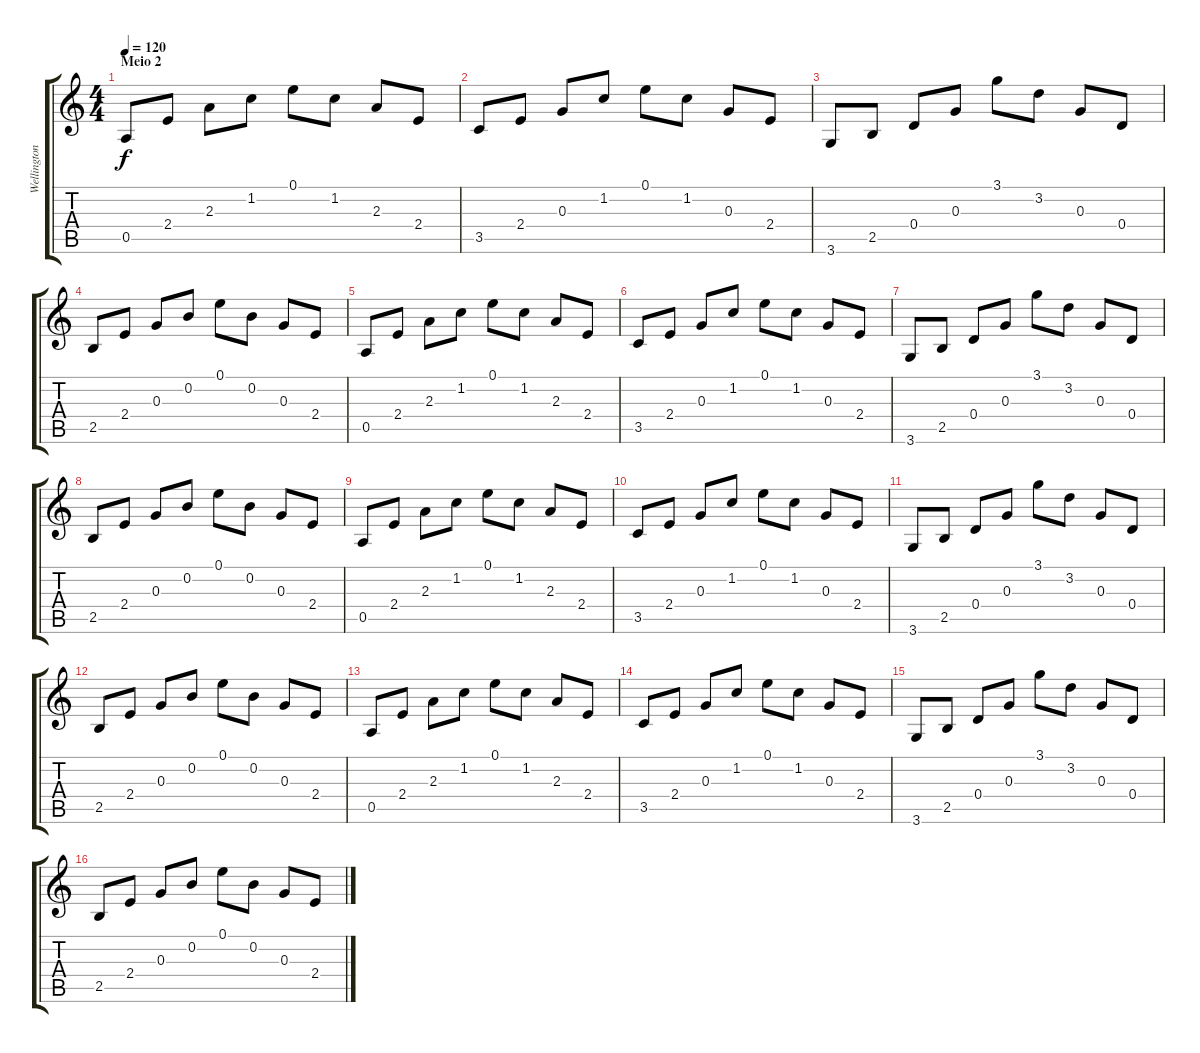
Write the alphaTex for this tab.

\track ("Wellington" "Wellington") {instrument acousticguitarnylon}
\staff {score tabs}
\tuning (E4 B3 G3 D3 A2 E2) {hide}
\ts (4 4)
\section ("" "Meio 2")
\tempo 120
\clef g2
\ks c
0.5.8{dy f} 2.4.8 2.3.8 1.2.8 0.1.8 1.2.8 2.3.8 2.4.8 |
3.5.8 2.4.8 0.3.8 1.2.8 0.1.8 1.2.8 0.3.8 2.4.8 |
3.6.8 2.5.8 0.4.8 0.3.8 3.1.8 3.2.8 0.3.8 0.4.8 |
2.5.8 2.4.8 0.3.8 0.2.8 0.1.8 0.2.8 0.3.8 2.4.8 |
0.5.8 2.4.8 2.3.8 1.2.8 0.1.8 1.2.8 2.3.8 2.4.8 |
3.5.8 2.4.8 0.3.8 1.2.8 0.1.8 1.2.8 0.3.8 2.4.8 |
3.6.8 2.5.8 0.4.8 0.3.8 3.1.8 3.2.8 0.3.8 0.4.8 |
2.5.8 2.4.8 0.3.8 0.2.8 0.1.8 0.2.8 0.3.8 2.4.8 |
0.5.8 2.4.8 2.3.8 1.2.8 0.1.8 1.2.8 2.3.8 2.4.8 |
3.5.8 2.4.8 0.3.8 1.2.8 0.1.8 1.2.8 0.3.8 2.4.8 |
3.6.8 2.5.8 0.4.8 0.3.8 3.1.8 3.2.8 0.3.8 0.4.8 |
2.5.8 2.4.8 0.3.8 0.2.8 0.1.8 0.2.8 0.3.8 2.4.8 |
0.5.8 2.4.8 2.3.8 1.2.8 0.1.8 1.2.8 2.3.8 2.4.8 |
3.5.8 2.4.8 0.3.8 1.2.8 0.1.8 1.2.8 0.3.8 2.4.8 |
3.6.8 2.5.8 0.4.8 0.3.8 3.1.8 3.2.8 0.3.8 0.4.8 |
2.5.8 2.4.8 0.3.8 0.2.8 0.1.8 0.2.8 0.3.8 2.4.8
